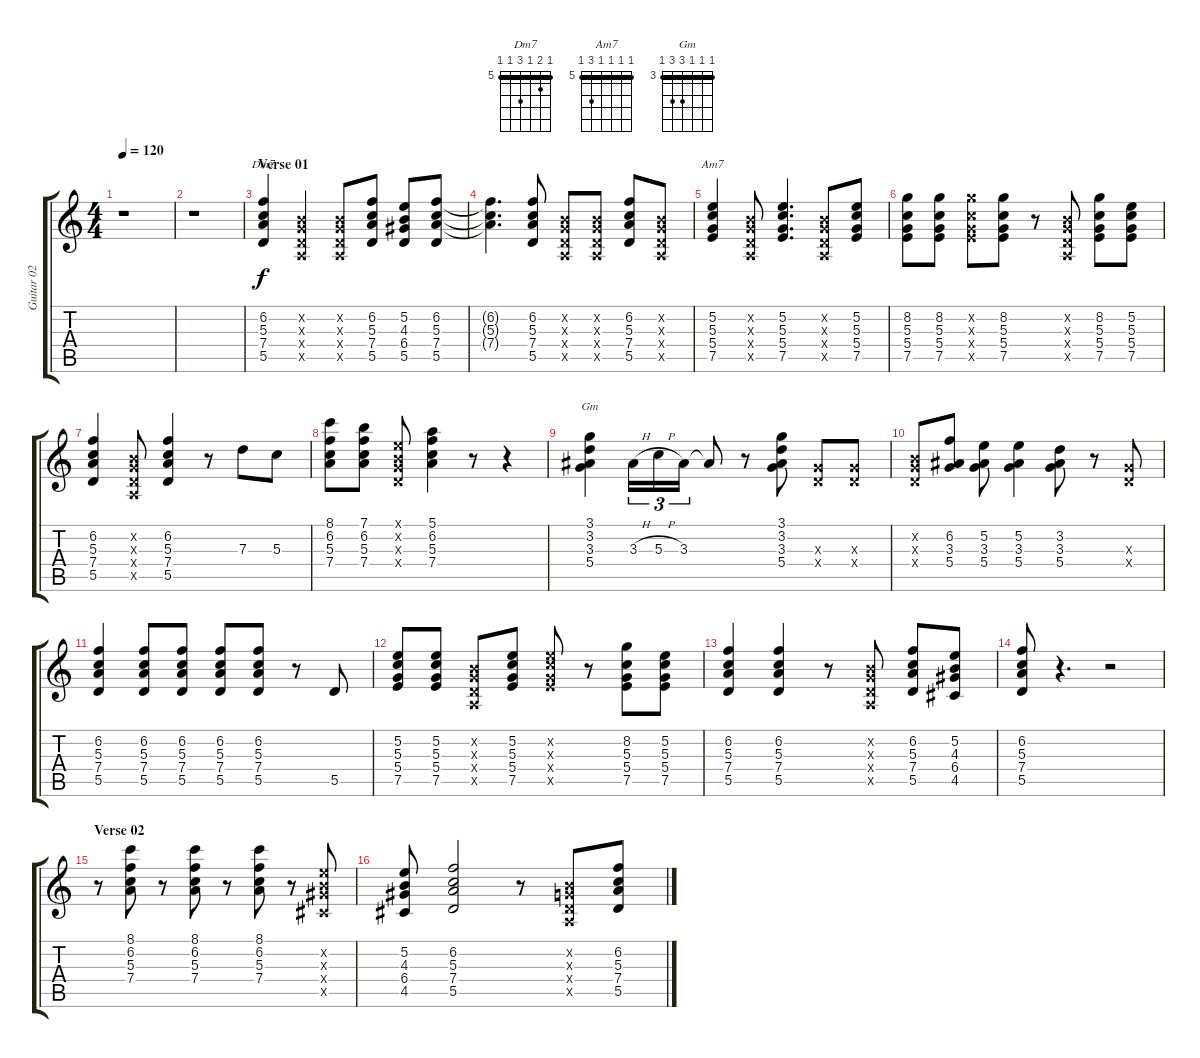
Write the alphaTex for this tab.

\track ("Guitar 02 - Rhythm" "Guitar 02 ") {instrument electricguitarclean}
\staff {score tabs}
\tuning (E4 B3 G3 D3 A2 E2) {hide}
\chord ("Dm7" 5 6 5 7 5 5) {firstfret 5 barre 5}
\chord ("Am7" 5 5 5 5 7 5) {firstfret 5 barre 5}
\chord ("Gm" 3 3 3 5 5 3) {firstfret 3 barre 3}
\ts (4 4)
\tempo 120
\clef g2
\ks c
r.1{dy f} |
r.1 |
\section ("" "Verse 01")
(6.2 5.3 7.4 5.5).4{ch "Dm7"} (0.2{x} 0.3{x} 0.4{x} 0.5{x}).4 (0.2{x} 0.3{x} 0.4{x} 0.5{x}).8 (6.2 5.3 7.4 5.5).8 (5.2 4.3 6.4 5.5).8 (6.2 5.3 7.4 5.5).8 |
(6.2{t} 5.3{t} 7.4{t}).4{d} (6.2 5.3 7.4 5.5).8 (0.2{x} 0.3{x} 0.4{x} 0.5{x}).8 (0.2{x} 0.3{x} 0.4{x} 0.5{x}).8 (6.2 5.3 7.4 5.5).8 (0.2{x} 0.3{x} 0.4{x} 0.5{x}).8 |
(5.2 5.3 5.4 7.5).4{ch "Am7"} (0.2{x} 0.3{x} 0.4{x} 0.5{x}).8 (5.2 5.3 5.4 7.5).4{d} (0.2{x} 0.3{x} 0.4{x} 0.5{x}).8 (5.2 5.3 5.4 7.5).8 |
(8.2 5.3 5.4 7.5).8 (8.2 5.3 5.4 7.5).8 (8.2{x} 5.3{x} 5.4{x} 7.5{x}).8 (8.2 5.3 5.4 7.5).8 r.8 (0.2{x} 0.3{x} 0.4{x} 0.5{x}).8 (8.2 5.3 5.4 7.5).8 (5.2 5.3 5.4 7.5).8 |
(6.2 5.3 7.4 5.5).4 (0.2{x} 0.3{x} 0.4{x} 0.5{x}).8 (6.2 5.3 7.4 5.5).4 r.8 7.3.8 5.3.8 |
(8.1 6.2 5.3 7.4).8 (7.1 6.2 5.3 7.4).8 (0.1{x} 0.2{x} 0.3{x} 0.4{x}).8 (5.1 6.2 5.3 7.4).4 r.8 r.4 |
(3.1 3.2 3.3 5.4).4{ch "Gm"} 3.3{h}.16{tu (3 2)} 5.3{h}.16{tu (3 2)} 3.3.16{tu (3 2)} 3.3{t}.8 r.8 (3.1 3.2 3.3 5.4).8 (0.3{x} 0.4{x}).8 (0.3{x} 0.4{x}).8 |
(0.2{x} 0.3{x} 0.4{x}).8 (6.2 3.3 5.4).8 (5.2 3.3 5.4).8 (5.2 3.3 5.4).4 (3.2 3.3 5.4).8 r.8 (0.3{x} 0.4{x}).8 |
(6.2 5.3 7.4 5.5).4 (6.2 5.3 7.4 5.5).8 (6.2 5.3 7.4 5.5).8 (6.2 5.3 7.4 5.5).8 (6.2 5.3 7.4 5.5).8 r.8 5.5.8 |
(5.2 5.3 5.4 7.5).8 (5.2 5.3 5.4 7.5).8 (0.2{x} 0.3{x} 0.4{x} 0.5{x}).8 (5.2 5.3 5.4 7.5).8 (5.2{x} 5.3{x} 5.4{x} 7.5{x}).8 r.8 (8.2 5.3 5.4 7.5).8 (5.2 5.3 5.4 7.5).8 |
(6.2 5.3 7.4 5.5).4 (6.2 5.3 7.4 5.5).4 r.8 (0.2{x} 0.3{x} 0.4{x} 0.5{x}).8 (6.2 5.3 7.4 5.5).8 (5.2 4.3 6.4 4.5).8 |
(6.2 5.3 7.4 5.5).8 r.4{d} r.2 |
\section ("" "Verse 02")
r.8 (8.1 6.2 5.3 7.4).8 r.8 (8.1 6.2 5.3 7.4).8 r.8 (8.1 6.2 5.3 7.4).8 r.8 (5.2{x} 4.3{x} 6.4{x} 4.5{x}).8 |
(5.2 4.3 6.4 4.5).8 (6.2 5.3 7.4 5.5).2 r.8 (0.2{x} 0.3{x} 0.4{x} 0.5{x}).8 (6.2 5.3 7.4 5.5).8
